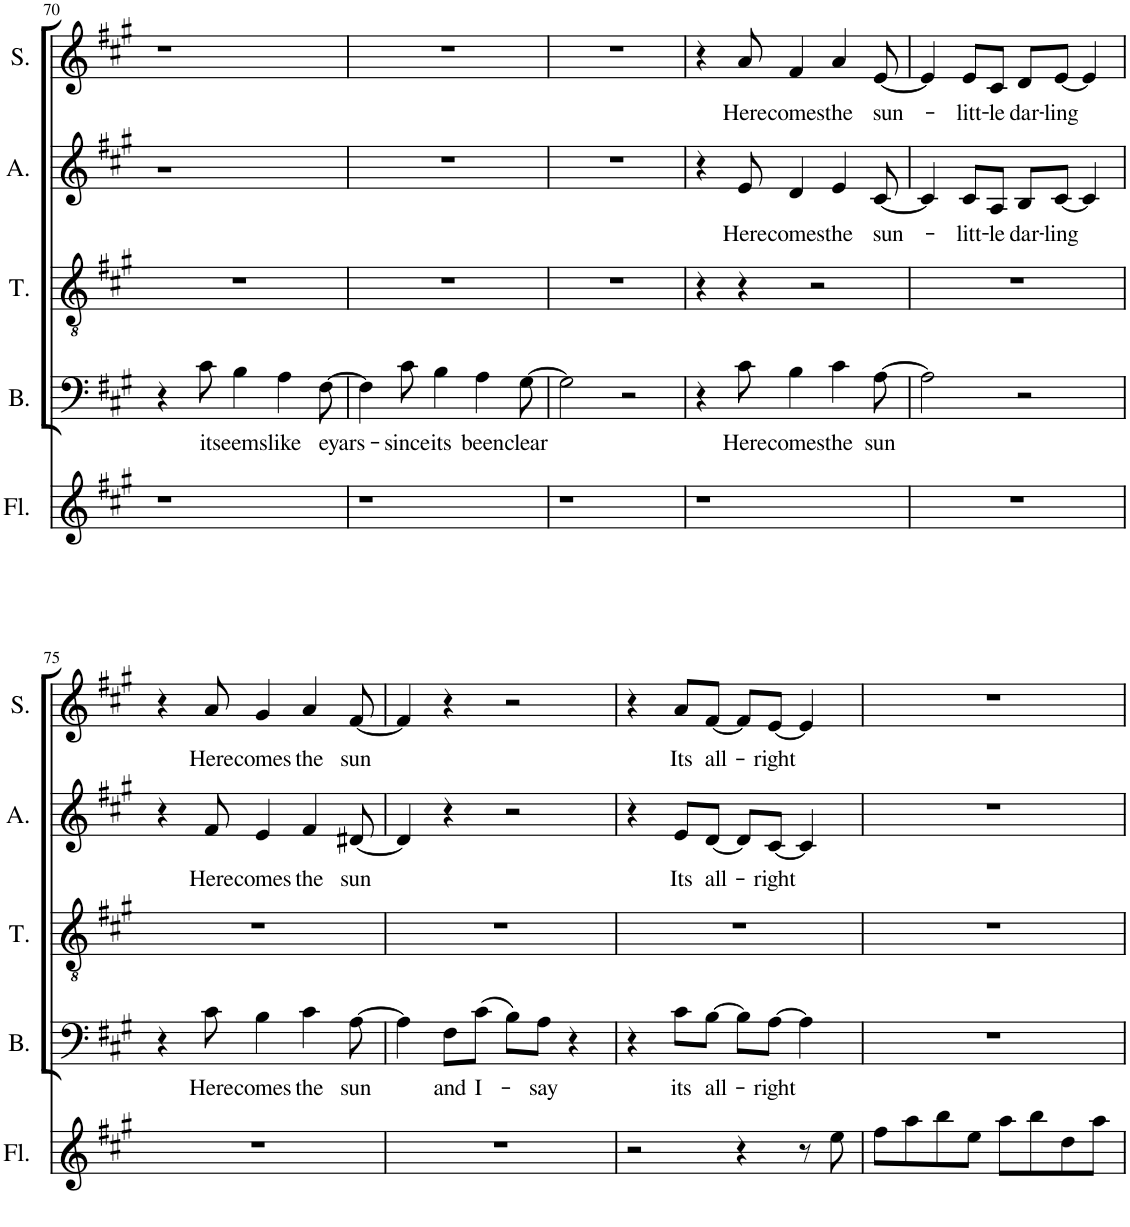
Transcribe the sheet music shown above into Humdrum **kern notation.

**kern	**kern	**text	**kern	**kern	**text	**kern	**text
*part5	*part4	*part4	*part3	*part2	*part2	*part1	*part1
*staff5	*staff4	*staff4	*staff3	*staff2	*staff2	*staff1	*staff1
*I"Fløjte	*I"Bass	*	*I"Tenor	*I"Alto	*	*I"Soprano	*
*I'Fl.	*I'B.	*	*I'T.	*I'A.	*	*I'S.	*
!!LO:PB:g=z
*clefG2	*clefF4	*	*clefGv2	*clefG2	*	*clefG2	*
*k[f#c#g#]	*k[f#c#g#]	*	*k[f#c#g#]	*k[f#c#g#]	*	*k[f#c#g#]	*
*M4/4	*M4/4	*	*M4/4	*M4/4	*	*M4/4	*
=70	=70	=70	=70	=70	=70	=70	=70
1r	4r	.	1r	1rg	.	1r	.
!	!	!LO:LY:b	!	!	!	!	!
.	8c#\	it	.	.	.	.	.
!	!	!LO:LY:b	!	!	!	!	!
.	4B\	seems	.	.	.	.	.
!	!	!LO:LY:b	!	!	!	!	!
.	4A\	like	.	.	.	.	.
!	!	!LO:LY:b	!	!	!	!	!
.	[8F#\	eyars-	.	.	.	.	.
=71	=71	=71	=71	=71	=71	=71	=71
1r	4F#\]	.	1r	1r	.	1r	.
!	!	!LO:LY:b	!	!	!	!	!
.	8c#\	-since	.	.	.	.	.
!	!	!LO:LY:b	!	!	!	!	!
.	4B\	its	.	.	.	.	.
!	!	!LO:LY:b	!	!	!	!	!
.	4A\	been	.	.	.	.	.
!	!	!LO:LY:b	!	!	!	!	!
.	[8G#\	clear	.	.	.	.	.
=72	=72	=72	=72	=72	=72	=72	=72
1r	2G#\]	.	1r	1r	.	1r	.
.	2r	.	.	.	.	.	.
=73	=73	=73	=73	=73	=73	=73	=73
1r	4r	.	4r	4r	.	4r	.
!	!	!LO:LY:b	!	!	!LO:LY:b	!	!LO:LY:b
.	8c#\	Here	4r	8e/	Here	8a/	Here
!	!	!LO:LY:b	!	!	!LO:LY:b	!	!LO:LY:b
.	4B\	comes	.	4d/	comes	4f#/	comes
.	.	.	2r	.	.	.	.
!	!	!LO:LY:b	!	!	!LO:LY:b	!	!LO:LY:b
.	4c#\	the	.	4e/	the	4a/	the
!	!	!LO:LY:b	!	!	!LO:LY:b	!	!LO:LY:b
.	[8A\	sun	.	[8c#/	sun-	[8e/	sun-
=74	=74	=74	=74	=74	=74	=74	=74
1r	2A\]	.	1r	4c#/]	.	4e/]	.
!	!	!	!	!	!LO:LY:b	!	!LO:LY:b
.	.	.	.	8c#/L	-litt-	8e/L	-litt-
!	!	!	!	!	!LO:LY:b	!	!LO:LY:b
.	.	.	.	8A/J	-le	8c#/J	-le
!	!	!	!	!	!LO:LY:b	!	!LO:LY:b
.	2r	.	.	8B/L	dar-	8d/L	dar-
!	!	!	!	!	!LO:LY:b	!	!LO:LY:b
.	.	.	.	[8c#/J	-ling	[8e/J	-ling
.	.	.	.	4c#/]	.	4e/]	.
!!LO:LB:g=z
=75	=75	=75	=75	=75	=75	=75	=75
1r	4r	.	1r	4r	.	4r	.
!	!	!LO:LY:b	!	!	!LO:LY:b	!	!LO:LY:b
.	8c#\	Here	.	8f#/	Here	8a/	Here
!	!	!LO:LY:b	!	!	!LO:LY:b	!	!LO:LY:b
.	4B\	comes	.	4e/	comes	4g#/	comes
!	!	!LO:LY:b	!	!	!LO:LY:b	!	!LO:LY:b
.	4c#\	the	.	4f#/	the	4a/	the
!	!	!LO:LY:b	!	!	!LO:LY:b	!	!LO:LY:b
.	[8A\	sun	.	[8d#X/	sun	[8f#/	sun
=76	=76	=76	=76	=76	=76	=76	=76
1r	4A\]	.	1r	4d#/]	.	4f#/]	.
!	!	!LO:LY:b	!	!	!	!	!
.	8F#\L	and	.	4r	.	4r	.
!	!	!LO:LY:b	!	!	!	!	!
.	(8c#\J	I-	.	.	.	.	.
.	8B\L)	.	.	2r	.	2r	.
!	!	!LO:LY:b	!	!	!	!	!
.	8A\J	-say	.	.	.	.	.
.	4r	.	.	.	.	.	.
=77	=77	=77	=77	=77	=77	=77	=77
2r	4r	.	1r	4r	.	4r	.
!	!	!LO:LY:b	!	!	!LO:LY:b	!	!LO:LY:b
.	8c#\L	its	.	8e/L	Its	8a/L	Its
!	!	!LO:LY:b	!	!	!LO:LY:b	!	!LO:LY:b
.	[8B\J	all-	.	[8d/J	all-	[8f#/J	all-
4r	8B\L]	.	.	8d/L]	.	8f#/L]	.
!	!	!LO:LY:b	!	!	!LO:LY:b	!	!LO:LY:b
.	[8A\J	-right	.	[8c#/J	-right	[8e/J	-right
8r	4A\]	.	.	4c#/]	.	4e/]	.
8ee\	.	.	.	.	.	.	.
=78	=78	=78	=78	=78	=78	=78	=78
8ff#\L	1r	.	1r	1r	.	1r	.
8aa\	.	.	.	.	.	.	.
8bb\	.	.	.	.	.	.	.
8ee\J	.	.	.	.	.	.	.
8aa\L	.	.	.	.	.	.	.
8bb\	.	.	.	.	.	.	.
8dd\	.	.	.	.	.	.	.
8aa\J	.	.	.	.	.	.	.
=	=	=	=	=	=	=	=
*-	*-	*-	*-	*-	*-	*-	*-
